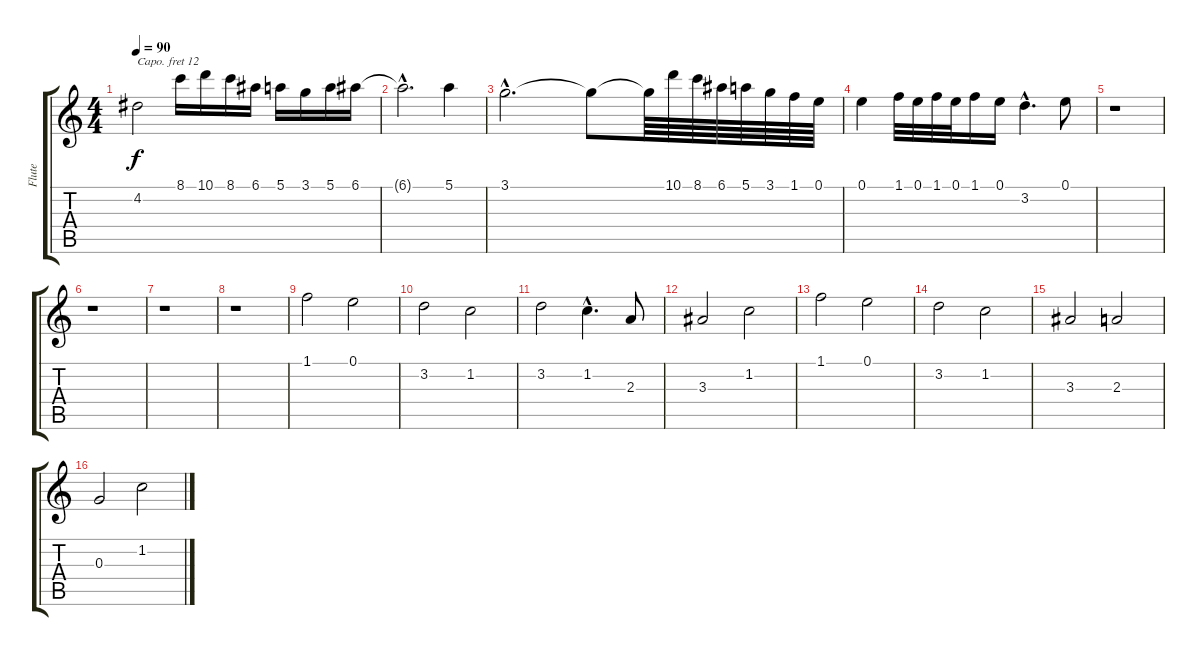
\track ("Flute" "Flute") {instrument panflute}
\staff {score tabs}
\capo 12
\tuning (E4 B3 G3 D3 A2 E2) {hide}
\ts (4 4)
\tempo 90
\clef g2
\ks c
4.2{t}.2{dy f} 8.1.16 10.1.16 8.1.16 6.1.16 5.1.16 3.1.16 5.1.16 6.1.16 |
6.1{hac t}.2{d} 5.1.4 |
3.1{hac}.2{d} 3.1{t}.8 3.1{t}.64 10.1.64 8.1.64 6.1.64 5.1.64 3.1.64 1.1.64 0.1.64 |
0.1.4 1.1.32 0.1.32 1.1.32 0.1.32 1.1.16 0.1.16 3.2{hac}.4{d} 0.1.8 |
r.1 |
r.1 |
r.1 |
r.1 |
1.1.2 0.1.2 |
3.2.2 1.2.2 |
3.2.2 1.2{hac}.4{d} 2.3.8 |
3.3.2 1.2.2 |
1.1.2 0.1.2 |
3.2.2 1.2.2 |
3.3.2 2.3.2 |
0.3.2 1.2.2
